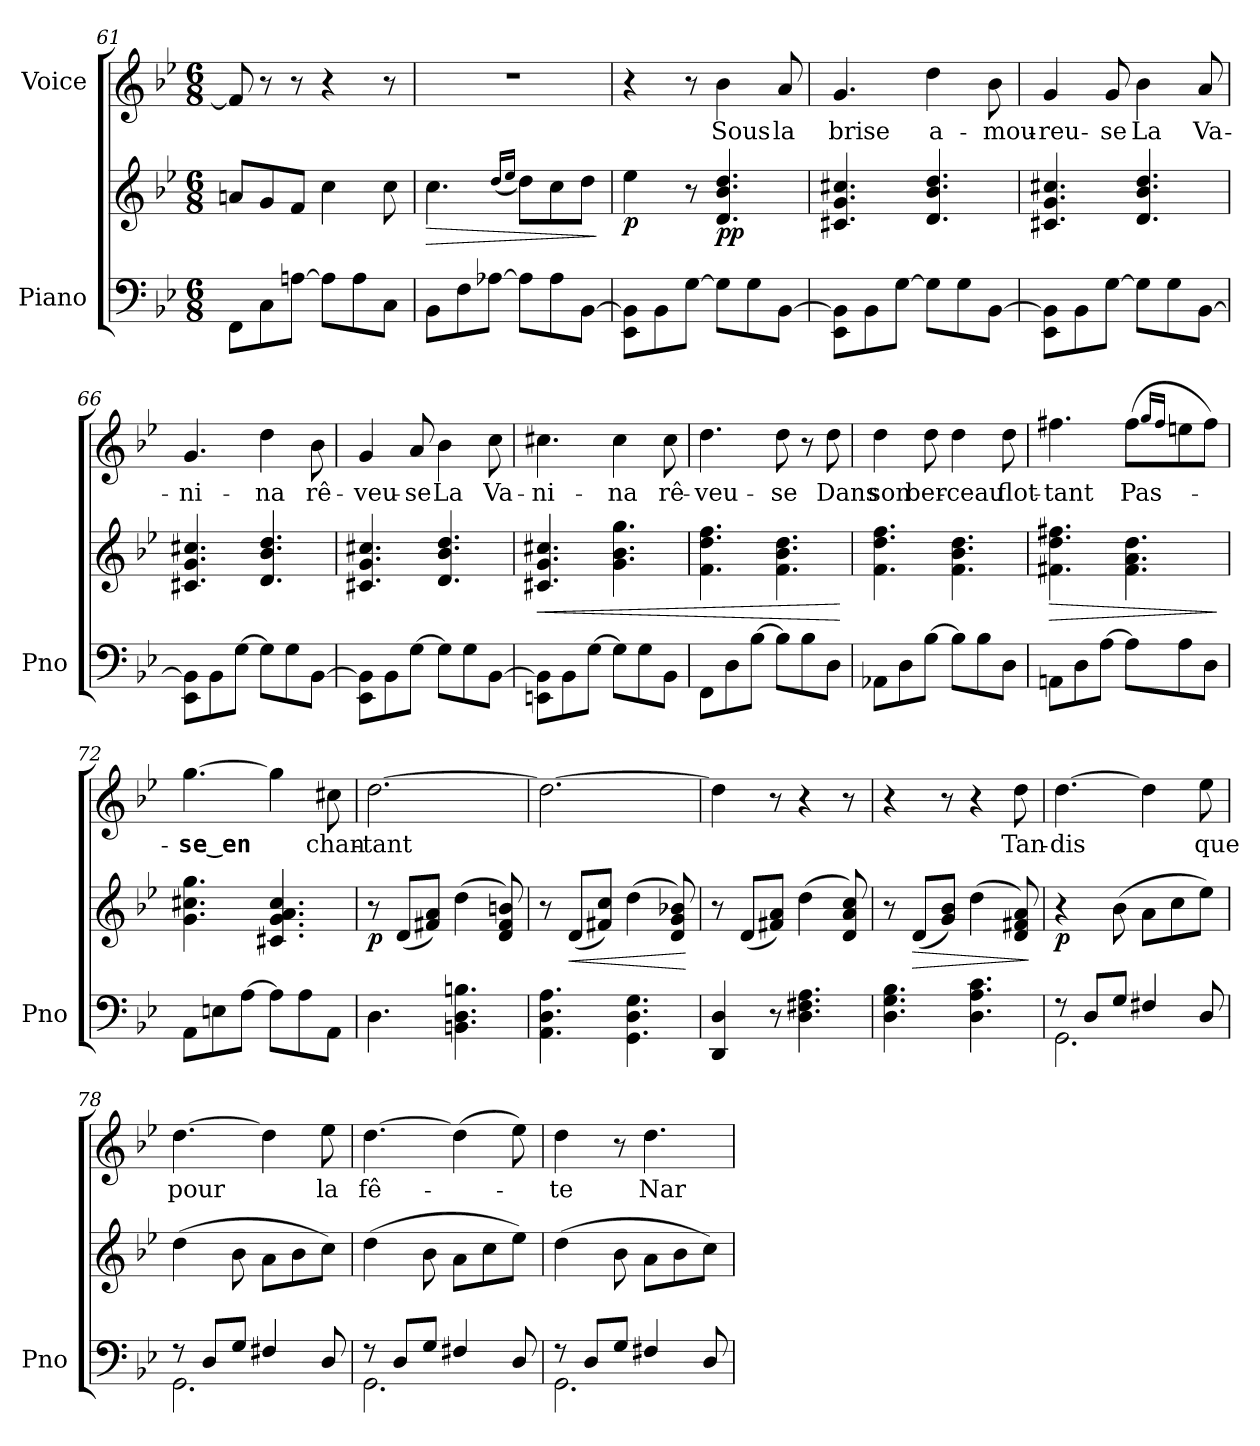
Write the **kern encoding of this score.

**kern	**kern	**dynam	**kern	**text
*part2	*part2	*part2	*part1	*part1
*staff3	*staff2	*staff2/3	*staff1	*staff1
*I"Piano	*	*	*I"Voice	*
*I'Pno	*	*	*	*
!!LO:LB:g=z
*clefF4	*clefG2	*	*clefG2	*
*k[b-e-]	*k[b-e-]	*	*k[b-e-]	*
*M6/8	*M6/8	*	*M6/8	*
=61	=61	=61	=61	=61
8FF\L	8an/L	.	8f/]	.
8C\	8g/	.	8r	.
[8An\J	8f/J	.	8r	.
8A\L]	4cc\	.	4r	.
8A\	.	.	.	.
8C\J	8cc\	.	8r	.
=62	=62	=62	=62	=62
!	!	!LO:HP:b	!	!
8BB-\L	4.cc\	>	2.r	.
8F\	.	.	.	.
[8A-X\J	.	.	.	.
.	(16qdd/LL	.	.	.
.	16qee-/JJ	.	.	.
8A-\L]	8dd\L)	.	.	.
8A-\	8cc\	.	.	.
[8BB-\J	8dd\J	.	.	.
.	.	]	.	.
=63	=63	=63	=63	=63
!	!	!LO:DY:b	!	!
8EE-\ 8BB-\]L	4ee-\	p	4r	.
8BB-\	.	.	.	.
[8G\J	8r	.	8r	.
!	!	!LO:DY:b	!	!LO:LY:b
8G\L]	4.d/ 4.b-/ 4.dd/	pp	4b-\	Sous
8G\	.	.	.	.
!	!	!	!	!LO:LY:b
[8BB-\J	.	.	8a/	la
=64	=64	=64	=64	=64
!	!	!	!	!LO:LY:b
8EE-\ 8BB-\]L	4.c#X/ 4.g/ 4.cc#X/	.	4.g/	brise
8BB-\	.	.	.	.
[8G\J	.	.	.	.
!	!	!	!	!LO:LY:b
8G\L]	4.d/ 4.b-/ 4.dd/	.	4dd\	a-
8G\	.	.	.	.
!	!	!	!	!LO:LY:b
[8BB-\J	.	.	8b-\	-mou-
!!LO:LB:g=z
=65	=65	=65	=65	=65
!	!	!	!	!LO:LY:b
8EE-\ 8BB-\]L	4.c#X/ 4.g/ 4.cc#X/	.	4g/	-reu-
8BB-\	.	.	.	.
!	!	!	!	!LO:LY:b
[8G\J	.	.	8g/	-se
!	!	!	!	!LO:LY:b
8G\L]	4.d/ 4.b-/ 4.dd/	.	4b-\	La
8G\	.	.	.	.
!	!	!	!	!LO:LY:b
[8BB-\J	.	.	8a/	Va-
=66	=66	=66	=66	=66
!	!	!	!	!LO:LY:b
8EE-\ 8BB-\]L	4.c#X/ 4.g/ 4.cc#X/	.	4.g/	-ni-
8BB-\	.	.	.	.
[8G\J	.	.	.	.
!	!	!	!	!LO:LY:b
8G\L]	4.d/ 4.b-/ 4.dd/	.	4dd\	-na
8G\	.	.	.	.
!	!	!	!	!LO:LY:b
[8BB-\J	.	.	8b-\	rê-
=67	=67	=67	=67	=67
!	!	!	!	!LO:LY:b
8EE-\ 8BB-\]L	4.c#X/ 4.g/ 4.cc#X/	.	4g/	-veu-
8BB-\	.	.	.	.
!	!	!	!	!LO:LY:b
[8G\J	.	.	8a/	-se
!	!	!	!	!LO:LY:b
8G\L]	4.d/ 4.b-/ 4.dd/	.	4b-\	La
8G\	.	.	.	.
!	!	!	!	!LO:LY:b
[8BB-\J	.	.	8cc\	Va-
=68	=68	=68	=68	=68
!	!	!LO:HP:b	!	!LO:LY:b
8EEn\ 8BB-\]L	4.c#X/ 4.g/ 4.cc#X/	<	4.cc#X\	-ni-
8BB-\	.	.	.	.
[8G\J	.	.	.	.
!	!	!	!	!LO:LY:b
8G\L]	4.g\ 4.b-\ 4.gg\	.	4cc#\	-na
8G\	.	.	.	.
!	!	!	!	!LO:LY:b
8BB-\J	.	.	8cc#\	rê-
!!LO:PB:g=z
=69	=69	=69	=69	=69
!	!	!	!	!LO:LY:b
8FF\L	4.f\ 4.dd\ 4.ff\	.	4.dd\	-veu-
8D\	.	.	.	.
[8B-\J	.	.	.	.
!	!	!	!	!LO:LY:b
8B-\L]	4.f\ 4.b-\ 4.dd\	.	8dd\	-se
8B-\	.	.	8r	.
!	!	!	!	!LO:LY:b
8D\J	.	.	8dd\	Dans
.	.	[	.	.
!!LO:PB:g=z
=70	=70	=70	=70	=70
!	!	!	!	!LO:LY:b
8AA-X\L	4.f\ 4.dd\ 4.ff\	.	4dd\	son
8D\	.	.	.	.
!	!	!	!	!LO:LY:b
[8B-\J	.	.	8dd\	ber-
!	!	!	!	!LO:LY:b
8B-\L]	4.f\ 4.b-\ 4.dd\	.	4dd\	-ceau
8B-\	.	.	.	.
!	!	!	!	!LO:LY:b
8D\J	.	.	8dd\	flot-
=71	=71	=71	=71	=71
!	!	!LO:HP:b	!	!LO:LY:b
8AAn\L	4.f#X\ 4.dd\ 4.ff#X\	>	4.ff#X\	-tant
8D\	.	.	.	.
[8A\J	.	.	.	.
!	!	!	!	!LO:LY:b
8A\L]	4.f#\ 4.a\ 4.dd\	.	(8ff#\L	Pas-
.	.	.	16qgg/LL	.
.	.	.	16qff#/JJ	.
8A\	.	.	8een\	.
8D\J	.	.	8ff#\J)	.
.	.	]	.	.
=72	=72	=72	=72	=72
!	!	!	!	!LO:LY:b
8AA\L	4.g\ 4.cc#X\ 4.gg\	.	[4.gg\	-se‿en
8En\	.	.	.	.
[8A\J	.	.	.	.
8A\L]	4.c#X/ 4.g/ 4.a/ 4.cc#/	.	4gg\]	.
8A\	.	.	.	.
!	!	!	!	!LO:LY:b
8AA\J	.	.	8cc#X\	chan-
=73	=73	=73	=73	=73
!	!	!LO:DY:b	!	!LO:LY:b
4.D\	8r	p	[2.dd\	-tant
.	(8d/L	.	.	.
.	8f#X/ 8a/J)	.	.	.
4.BBn\ 4.D\ 4.Bn\	(4dd\	.	.	.
.	8d/ 8f#/ 8bn/)	.	.	.
!!LO:LB:g=z
=74	=74	=74	=74	=74
4.AA\ 4.D\ 4.A\	8r	.	2.dd\_	.
!	!	!LO:HP:b	!	!
.	(8d/L	<	.	.
.	8f#X/ 8cc/J)	.	.	.
4.GG\ 4.D\ 4.G\	(4dd\	.	.	.
.	8d/ 8g/ 8b-X/)	.	.	.
.	.	[	.	.
=75	=75	=75	=75	=75
4DD/ 4D/	8r	.	4dd\]	.
.	(8d/L	.	.	.
8r	8f#X/ 8a/J)	.	8r	.
4.D\ 4.F#X\ 4.A\	(4dd\	.	4r	.
.	8d/ 8a/ 8cc/)	.	8r	.
=76	=76	=76	=76	=76
4.D\ 4.G\ 4.B-\	8r	.	4r	.
!	!	!LO:HP:b	!	!
.	(8d/L	>	.	.
.	8g/ 8b-/J)	.	8r	.
4.D\ 4.A\ 4.c\	(4dd\	.	4r	.
!	!	!	!	!LO:LY:b
.	8d/ 8f#X/ 8a/)	.	8dd\	Tan-
.	.	]	.	.
=77	=77	=77	=77	=77
*^	*	*	*	*
!	!	!	!LO:DY:b	!	!LO:LY:b
8r	2.GG\	4r	p	[4.dd\	-dis
8D/L	.	.	.	.	.
8G/J	.	(8b-\	.	.	.
4F#X/	.	8a\L	.	4dd\]	.
.	.	8cc\	.	.	.
!	!	!	!	!	!LO:LY:b
8D/	.	8ee-\J)	.	8ee-\	que
!!LO:LB:g=z
=78	=78	=78	=78	=78	=78
!	!	!	!	!	!LO:LY:b
8r	2.GG\	(4dd\	.	[4.dd\	pour
8D/L	.	.	.	.	.
8G/J	.	8b-\	.	.	.
4F#X/	.	8a\L	.	4dd\]	.
.	.	8b-\	.	.	.
!	!	!	!	!	!LO:LY:b
8D/	.	8cc\J)	.	8ee-\	la
=79	=79	=79	=79	=79	=79
!	!	!	!	!	!LO:LY:b
8r	2.GG\	(4dd\	.	[4.dd\	fê-
8D/L	.	.	.	.	.
8G/J	.	8b-\	.	.	.
4F#X/	.	8a\L	.	(4dd\]	.
.	.	8cc\	.	.	.
8D/	.	8ee-\J)	.	8ee-\)	.
=80	=80	=80	=80	=80	=80
!	!	!	!	!	!LO:LY:b
8r	2.GG\	(4dd\	.	4dd\	-te
8D/L	.	.	.	.	.
8G/J	.	8b-\	.	8r	.
!	!	!	!	!	!LO:LY:b
4F#X/	.	8a\L	.	4.dd\	Nar-
.	.	8b-\	.	.	.
8D/	.	8cc\J)	.	.	.
*v	*v	*	*	*	*
=	=	=	=	=
*-	*-	*-	*-	*-
